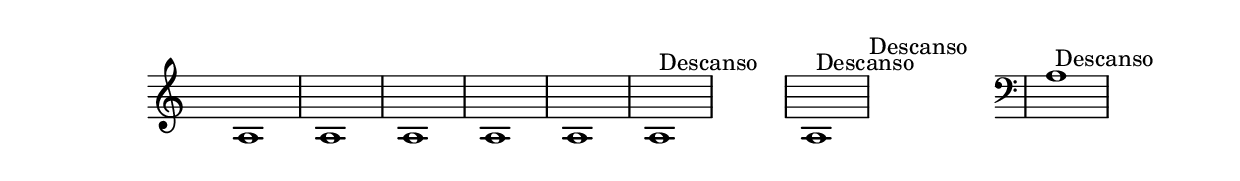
\version "2.16.0"

%%\header { texidoc="1 - Nota Nova"}

\relative c' {
  \override Staff.TimeSignature #'transparent = ##t
  \override Score.BarNumber #'transparent = ##t
  \override Score.RehearsalMark #'font-size = #-2

  %% CLARINETE
  \tag #'cl {
    a1
  }
  %% FLAUTA
  \tag #'fl {
    a
  }
  %% OBOÉ
  \tag #'ob {
    a
  }
  %% SAX ALTO
  \tag #'saxa {
    a
  }
  %% SAX TENOR
  \tag #'saxt {
    a
  }
  %% SAX GENES
  \tag #'saxg {
    a
  }
  %% TROMPETE
  \tag #'tpt {
    \override Staff.Clef #'transparent = ##t
    \stopStaff
    s^\markup {\hspace #-7 "Descanso"}
  }
  %% TROMPA
  \tag #'tpa {
    \override Staff.Clef #'transparent = ##f
    \startStaff
    a
  }
  %% TROMPA OP
  \tag #'tpaop {
    \override Staff.Clef #'transparent = ##t
    \stopStaff
    s^\markup {\hspace #-7 "Descanso"}
  }
  %% TROMBONE
  \tag #'tbn {
    \override Staff.Clef #'transparent = ##t
    \stopStaff
    s^\markup {\hspace #-7 "Descanso"}
  }
  %% TUBA MIB
  \tag #'tbamib {
    \override Staff.Clef #'transparent = ##f
    \startStaff
    \clef bass
    a
  }
  %% TUBA SIB
  \tag #'tbasib {
    \override Staff.Clef #'transparent = ##t
    \stopStaff
    s^\markup {\hspace #-7 "Descanso"}
  }

  %% END DOCUMENT
}
